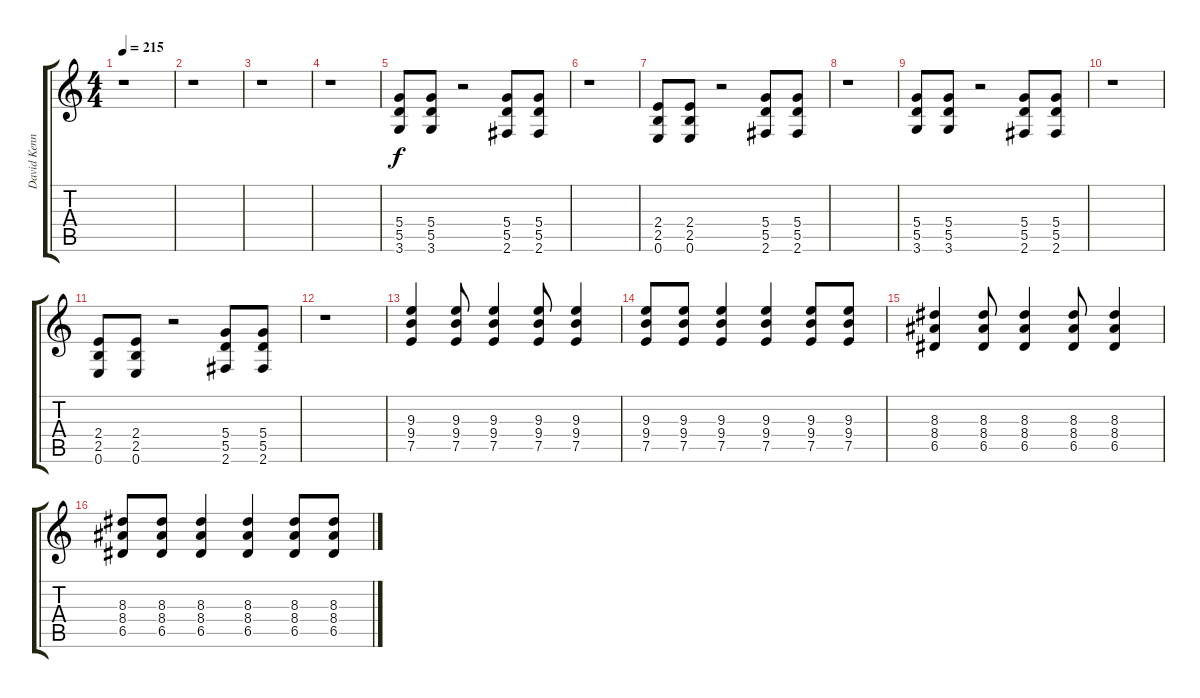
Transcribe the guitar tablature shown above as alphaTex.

\track ("David Kennedy (Guitar)" "David Kenn") {instrument distortionguitar}
\staff {score tabs}
\tuning (E4 B3 G3 D3 A2 E2) {hide}
\ts (4 4)
\tempo 215
\clef g2
\ks c
r.1{dy f} |
r.1 |
r.1 |
r.1 |
(5.4 5.5 3.6).8{volume 16 instrument overdrivenguitar} (5.4 5.5 3.6).8 r.2 (5.4 5.5 2.6).8 (5.4 5.5 2.6).8 |
r.1 |
(2.4 2.5 0.6).8 (2.4 2.5 0.6).8 r.2 (5.4 5.5 2.6).8 (5.4 5.5 2.6).8 |
r.1 |
(5.4 5.5 3.6).8{volume 16 instrument overdrivenguitar} (5.4 5.5 3.6).8 r.2 (5.4 5.5 2.6).8 (5.4 5.5 2.6).8 |
r.1 |
(2.4 2.5 0.6).8 (2.4 2.5 0.6).8 r.2 (5.4 5.5 2.6).8 (5.4 5.5 2.6).8 |
r.1 |
(9.3 9.4 7.5).4{instrument distortionguitar} (9.3 9.4 7.5).8 (9.3 9.4 7.5).4 (9.3 9.4 7.5).8 (9.3 9.4 7.5).4 |
(9.3 9.4 7.5).8 (9.3 9.4 7.5).8 (9.3 9.4 7.5).4 (9.3 9.4 7.5).4 (9.3 9.4 7.5).8 (9.3 9.4 7.5).8 |
(8.3 8.4 6.5).4 (8.3 8.4 6.5).8 (8.3 8.4 6.5).4 (8.3 8.4 6.5).8 (8.3 8.4 6.5).4 |
(8.3 8.4 6.5).8 (8.3 8.4 6.5).8 (8.3 8.4 6.5).4 (8.3 8.4 6.5).4 (8.3 8.4 6.5).8 (8.3 8.4 6.5).8
